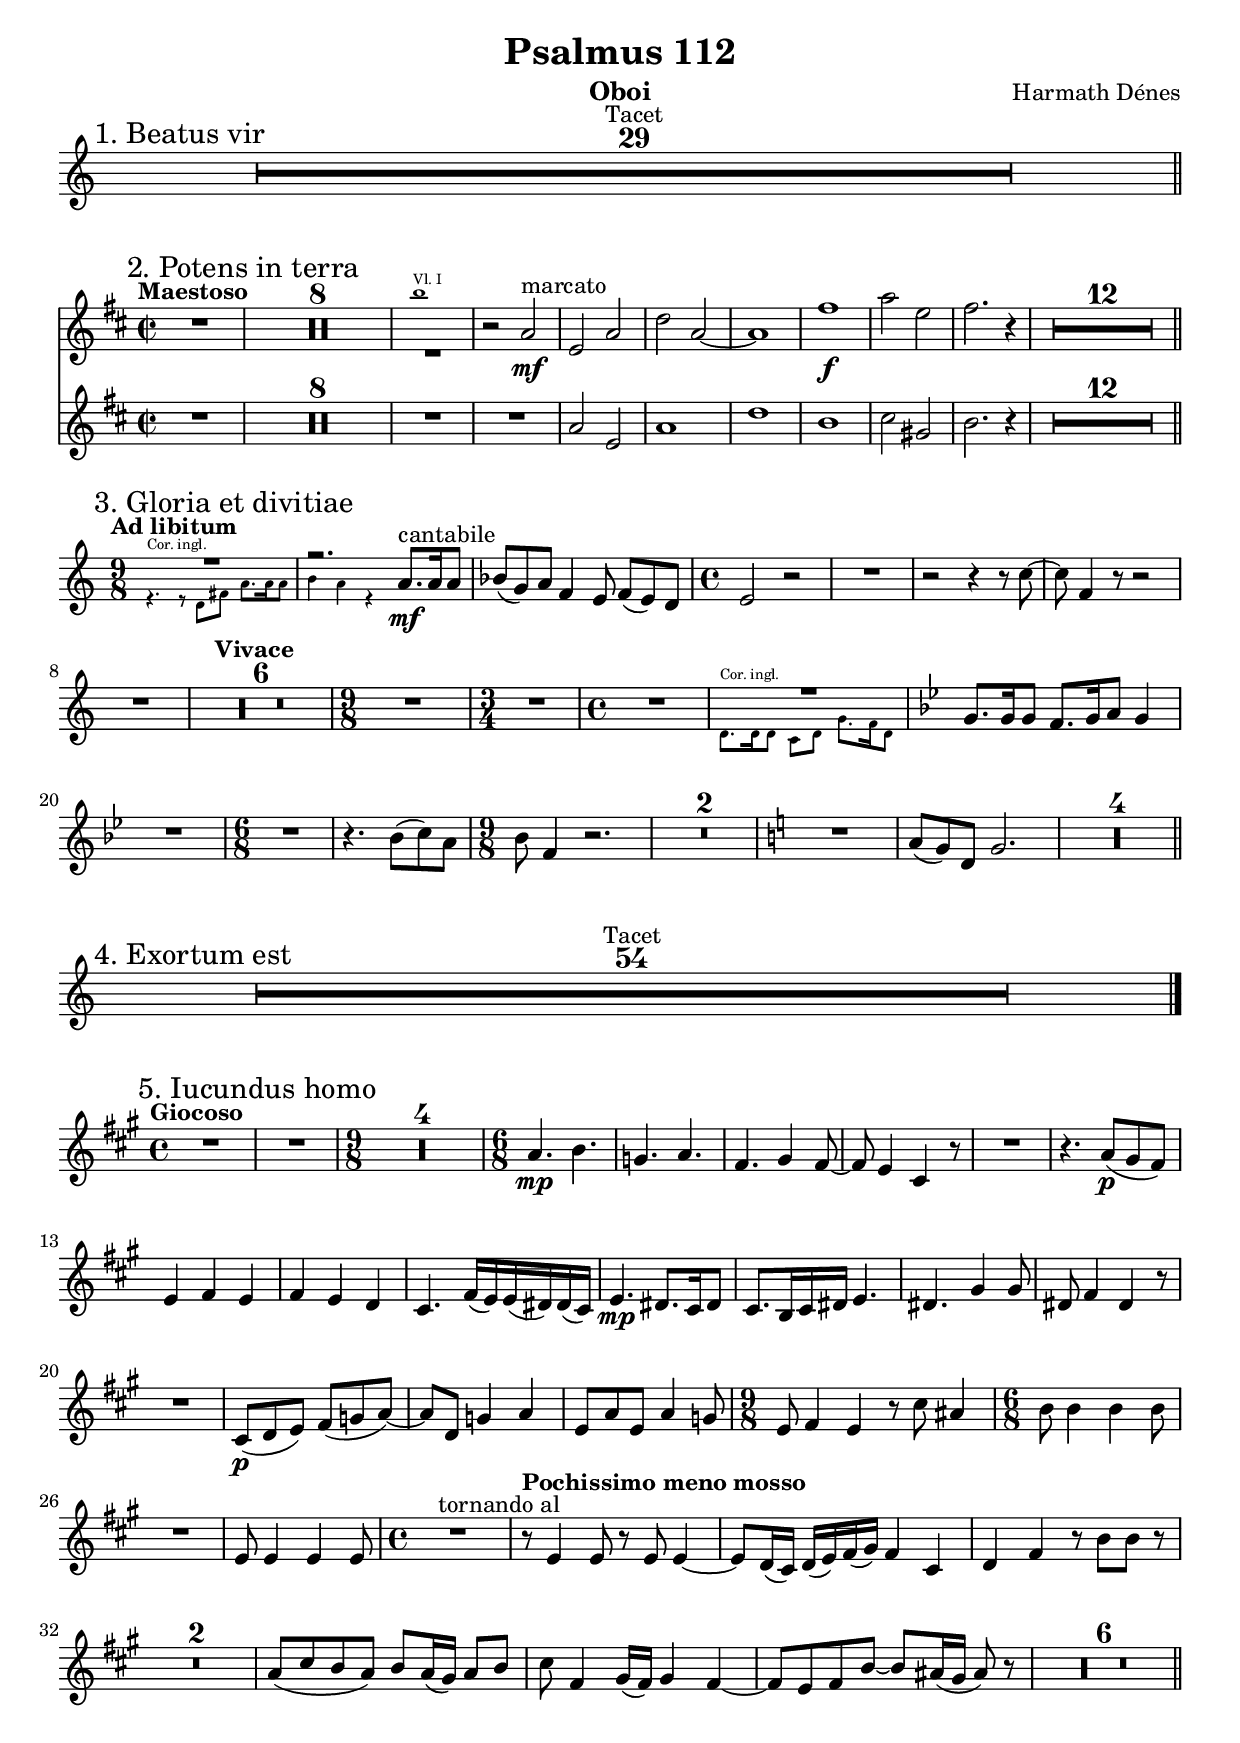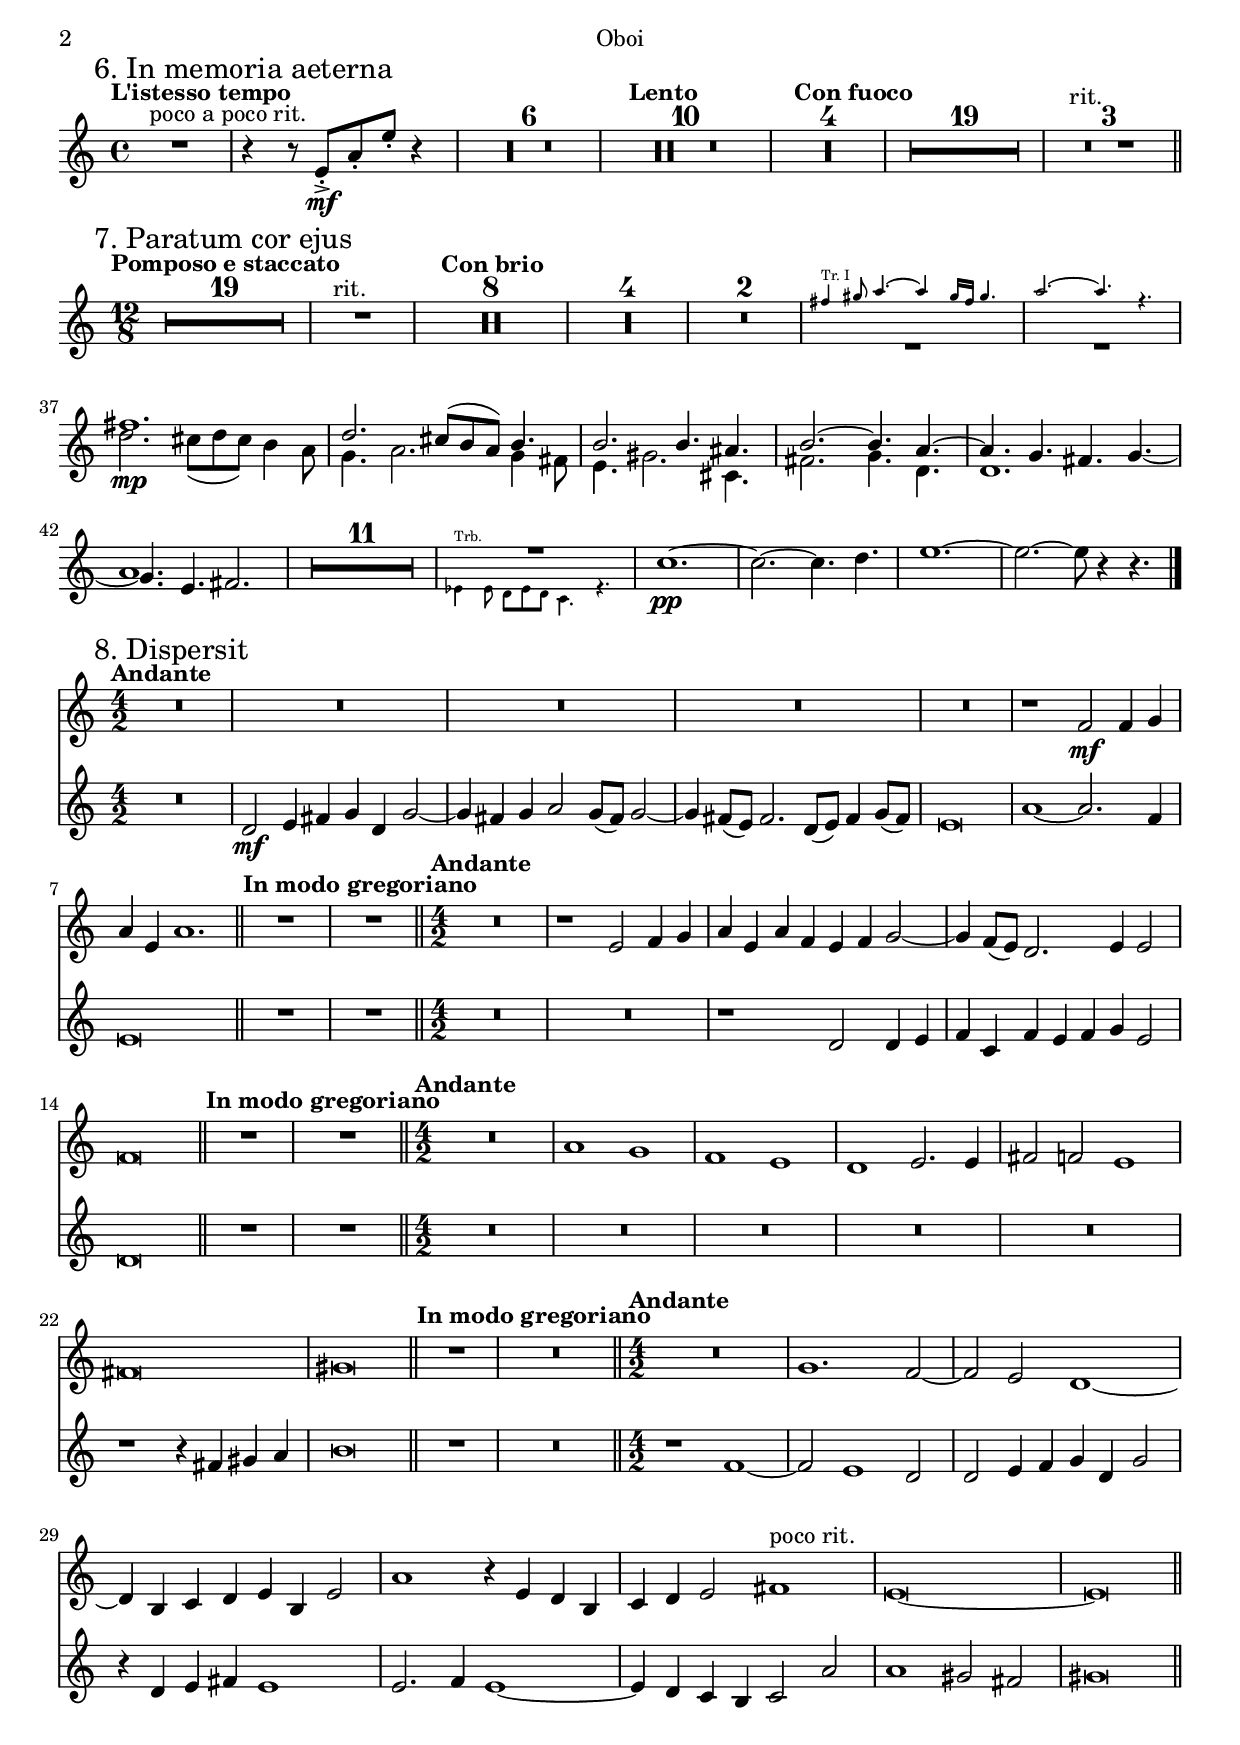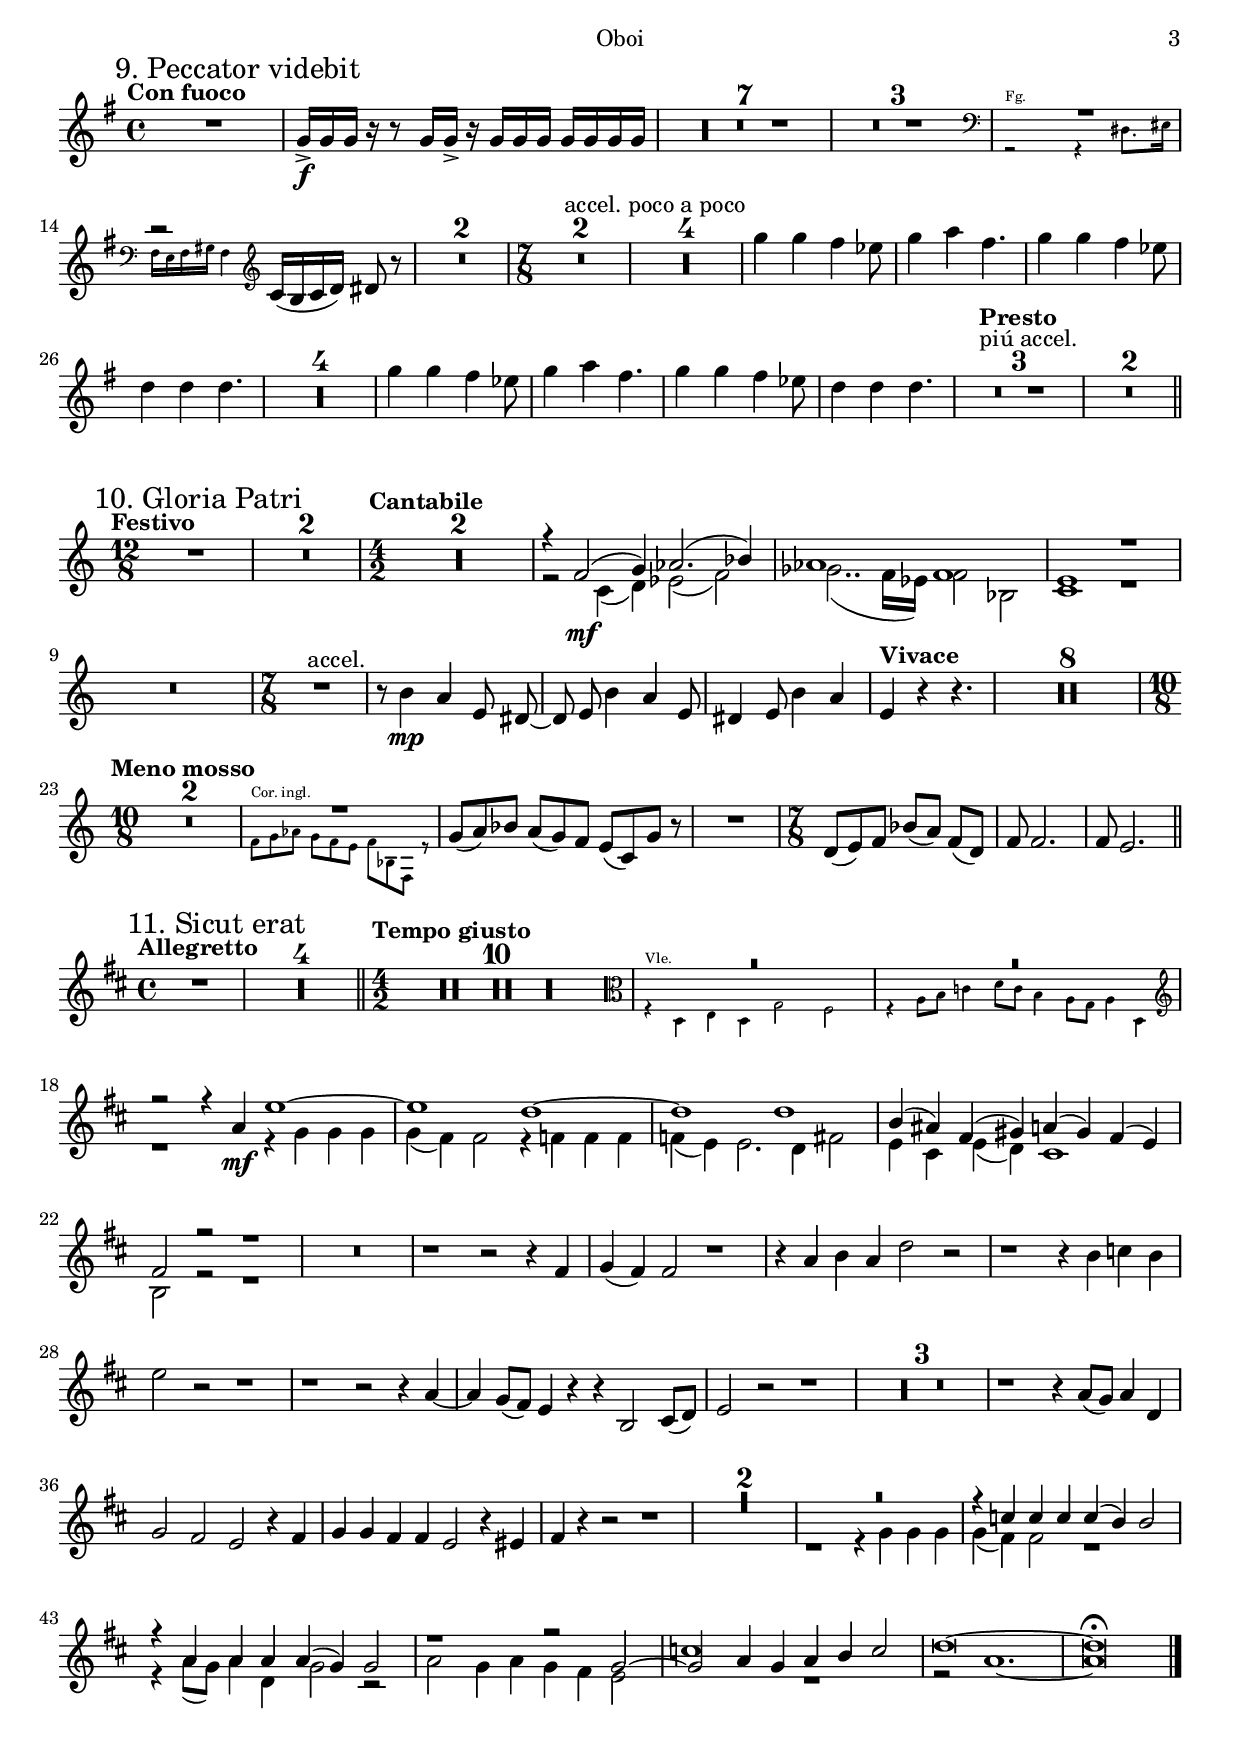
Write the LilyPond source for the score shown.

\include "Common.ily"

\header {
	instrument = "Oboi"
}

\score {
	\new Staff <<
		\AHeader
		\ATacet
	>>	
}
\score {<<
	\new Staff <<
		\removeWithTag #'score \BGlobal
		\BOboeI
	>>
	\new Staff <<
		\removeWithTag #'score \BGlobal
		\BOboeII
	>>
>>}
\score {
	\new Staff <<
		\removeWithTag #'score \CGlobal
		\COboe
	>>	
}
\score {
	\new Staff <<
		\DHeader
		\DTacet
	>>	
}
\score {
	\new Staff <<
		\removeWithTag #'score \EGlobal
		\EOboe
	>>	
}
\score {
	\new Staff <<
		\removeWithTag #'score \FGlobal
		\FOboe
	>>	
}
\score {
	\new Staff <<
		\removeWithTag #'score \GGlobal
		\new Voice \GOboeI
		\new Voice \GOboeII
	>>	
}
\score {<<
	\new Staff <<
		\HHeader
		\removeWithTag #'score \HGlobal
		\HOboeI
	>>
	\new Staff <<
		\HOboeII
	>>
>>}
\score {
	\new Staff <<
		\removeWithTag #'score \IGlobal
		\IOboe
	>>	
}
\score {
	\new Staff <<
		\removeWithTag #'score \JGlobal
		\new Voice \JOboeI
		\new Voice \JOboeII
	>>	
}
\score {
	\new Staff <<
		\removeWithTag #'score \KGlobal
		\new Voice \KOboeI
		\new Voice \KOboeII
	>>	
}